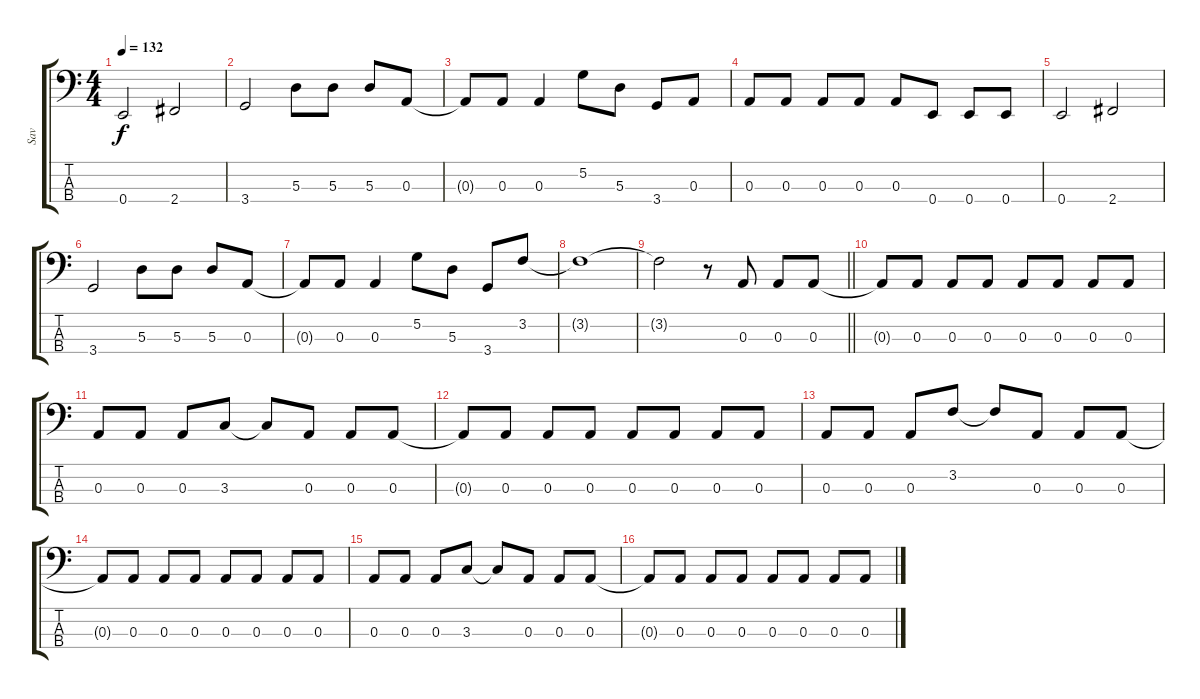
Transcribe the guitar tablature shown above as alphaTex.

\track ("Sav" "Sav") {instrument electricbassfinger}
\staff {score tabs}
\tuning (G2 D2 A1 E1) {hide}
\ts (4 4)
\tempo 132
\clef f4
\ks aminor
0.4{t}.2{dy f} 2.4.2 |
3.4.2 5.3.8 5.3.8 5.3.8 0.3.8 |
0.3{t}.8 0.3.8 0.3.4 5.2.8 5.3.8 3.4.8 0.3.8 |
0.3.8 0.3.8 0.3.8 0.3.8 0.3.8 0.4.8 0.4.8 0.4.8 |
0.4.2 2.4.2 |
3.4.2 5.3.8 5.3.8 5.3.8 0.3.8 |
0.3{t}.8 0.3.8 0.3.4 5.2.8 5.3.8 3.4.8 3.2.8 |
3.2{t}.1 |
\barLineRight lightlight
3.2{t}.2 r.8 0.3.8 0.3.8 0.3.8 |
0.3{t}.8 0.3.8 0.3.8 0.3.8 0.3.8 0.3.8 0.3.8 0.3.8 |
0.3.8 0.3.8 0.3.8 3.3.8 3.3{t}.8 0.3.8 0.3.8 0.3.8 |
0.3{t}.8 0.3.8 0.3.8 0.3.8 0.3.8 0.3.8 0.3.8 0.3.8 |
0.3.8 0.3.8 0.3.8 3.2.8 3.2{t}.8 0.3.8 0.3.8 0.3.8 |
0.3{t}.8 0.3.8 0.3.8 0.3.8 0.3.8 0.3.8 0.3.8 0.3.8 |
0.3.8 0.3.8 0.3.8 3.3.8 3.3{t}.8 0.3.8 0.3.8 0.3.8 |
0.3{t}.8 0.3.8 0.3.8 0.3.8 0.3.8 0.3.8 0.3.8 0.3.8
